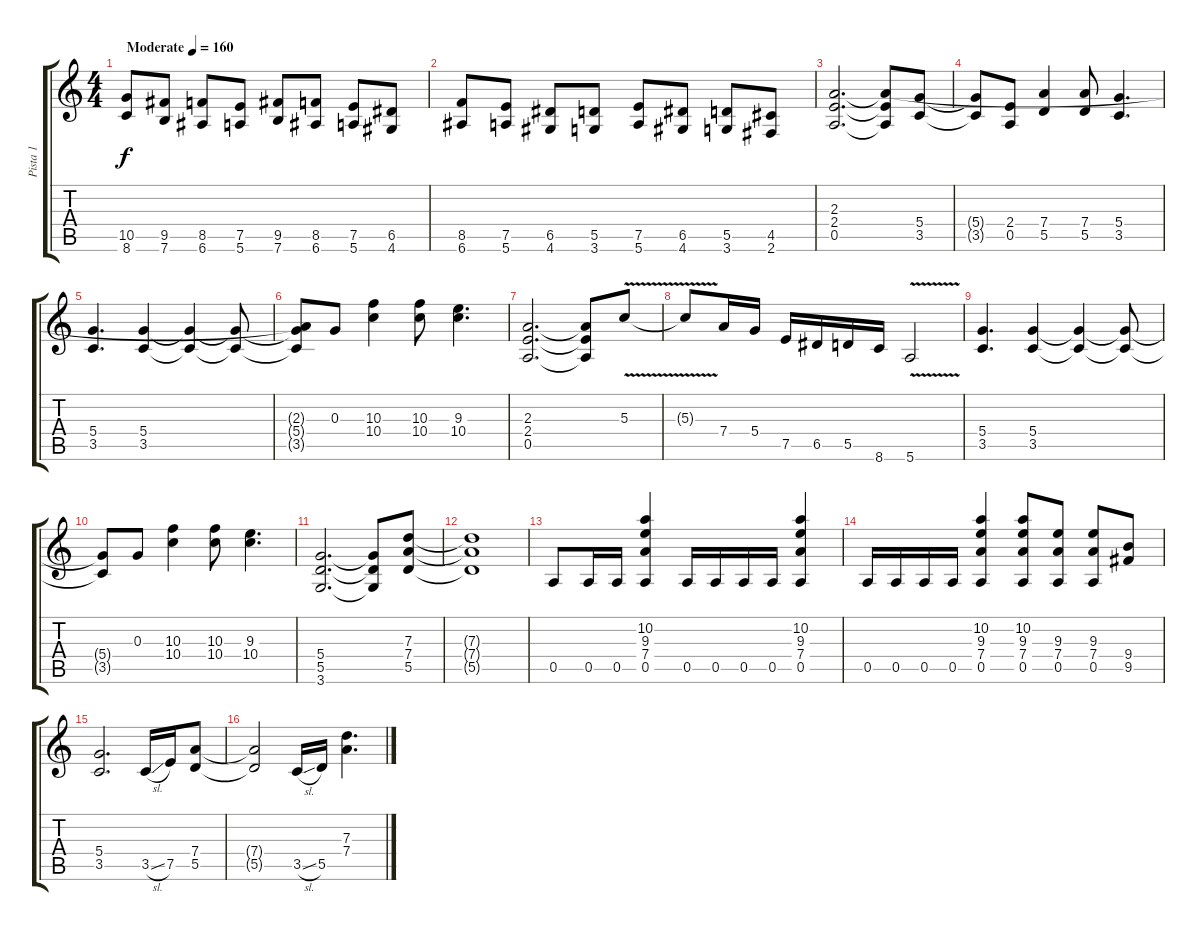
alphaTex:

\track ("Pista 1" "Pista 1") {instrument distortionguitar}
\staff {score tabs}
\tuning (E4 B3 G3 D3 A2 E2) {hide}
\ts (4 4)
\tempo (160 "Moderate")
\clef g2
\ks c
(10.5 8.6).8{dy f instrument distortionguitar} (9.5 7.6).8 (8.5 6.6).8 (7.5 5.6).8 (9.5 7.6).8 (8.5 6.6).8 (7.5 5.6).8 (6.5 4.6).8 |
(8.5 6.6).8 (7.5 5.6).8 (6.5 4.6).8 (5.5 3.6).8 (7.5 5.6).8 (6.5 4.6).8 (5.5 3.6).8 (4.5 2.6).8 |
(2.3 2.4 0.5).2{d} (2.3{t} 2.4{t} 0.5{t}).8 (5.4 3.5).8 |
(5.4{t} 3.5{t}).8 (2.4 0.5).8 (7.4 5.5).4 (7.4 5.5).8 (5.4 3.5).4{d} |
(5.4 3.5).4{d} (5.4 3.5).4 (5.4{t} 3.5{t}).4 (5.4{t} 3.5{t}).8 |
(2.3{t} 5.4{t} 3.5{t}).8 0.3.8 (10.3 10.4).4 (10.3 10.4).8 (9.3 10.4).4{d} |
(2.3 2.4 0.5).2{d} (2.3{t} 2.4{t} 0.5{t}).8 5.3{v}.8 |
5.3{t}.8 7.4.16 5.4.16 7.5.16 6.5.16 5.5.16 8.6.16 5.6{v}.2 |
(5.4 3.5).4{d} (5.4 3.5).4 (5.4{t} 3.5{t}).4 (5.4{t} 3.5{t}).8 |
(5.4{t} 3.5{t}).8 0.3.8 (10.3 10.4).4 (10.3 10.4).8 (9.3 10.4).4{d} |
(5.4 5.5 3.6).2{d} (5.4{t} 5.5{t} 3.6{t}).8 (7.3 7.4 5.5).8 |
(7.3{t} 7.4{t} 5.5{t}).1 |
0.5.8 0.5.16 0.5.16 (10.2 9.3 7.4 0.5).4 0.5.16 0.5.16 0.5.16 0.5.16 (10.2 9.3 7.4 0.5).4 |
0.5.16 0.5.16 0.5.16 0.5.16 (10.2 9.3 7.4 0.5).4 (10.2 9.3 7.4 0.5).8 (9.3 7.4 0.5).8 (9.3 7.4 0.5).8 (9.4 9.5).8 |
(5.4 3.5).2{d} 3.5{sl}.16 7.5.16 (7.4 5.5).8 |
(7.4{t} 5.5{t}).2 3.5{sl}.16 5.5.16 (7.3 7.4).4{d}
